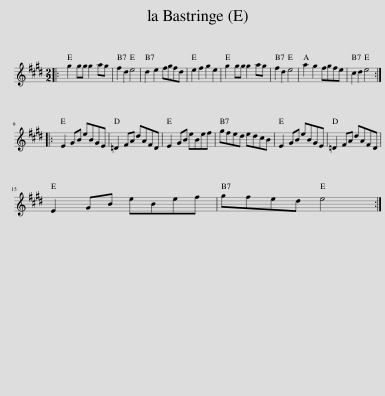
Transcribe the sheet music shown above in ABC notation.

X:1
L:1/8
M:2/2
I:linebreak $
K:E
V:1 treble
V:1
|: g2 gg g2 ag | f2 d2 e4 | d2 e2 fgfd | e2 f2 g2 e2 | g2 gg g2 ag | %5
 f2 d2 e4 | a2 g2 fgfe | c2 d2 e4 ::$ E2 GB eBGE | =D2 FA dAFD | %10
 E2 GB eBef | gfed edcB | E2 GB eBGE | =D2 FA dAFD |$ E2 GB eBef | %15
 gfed e4 :| %16
